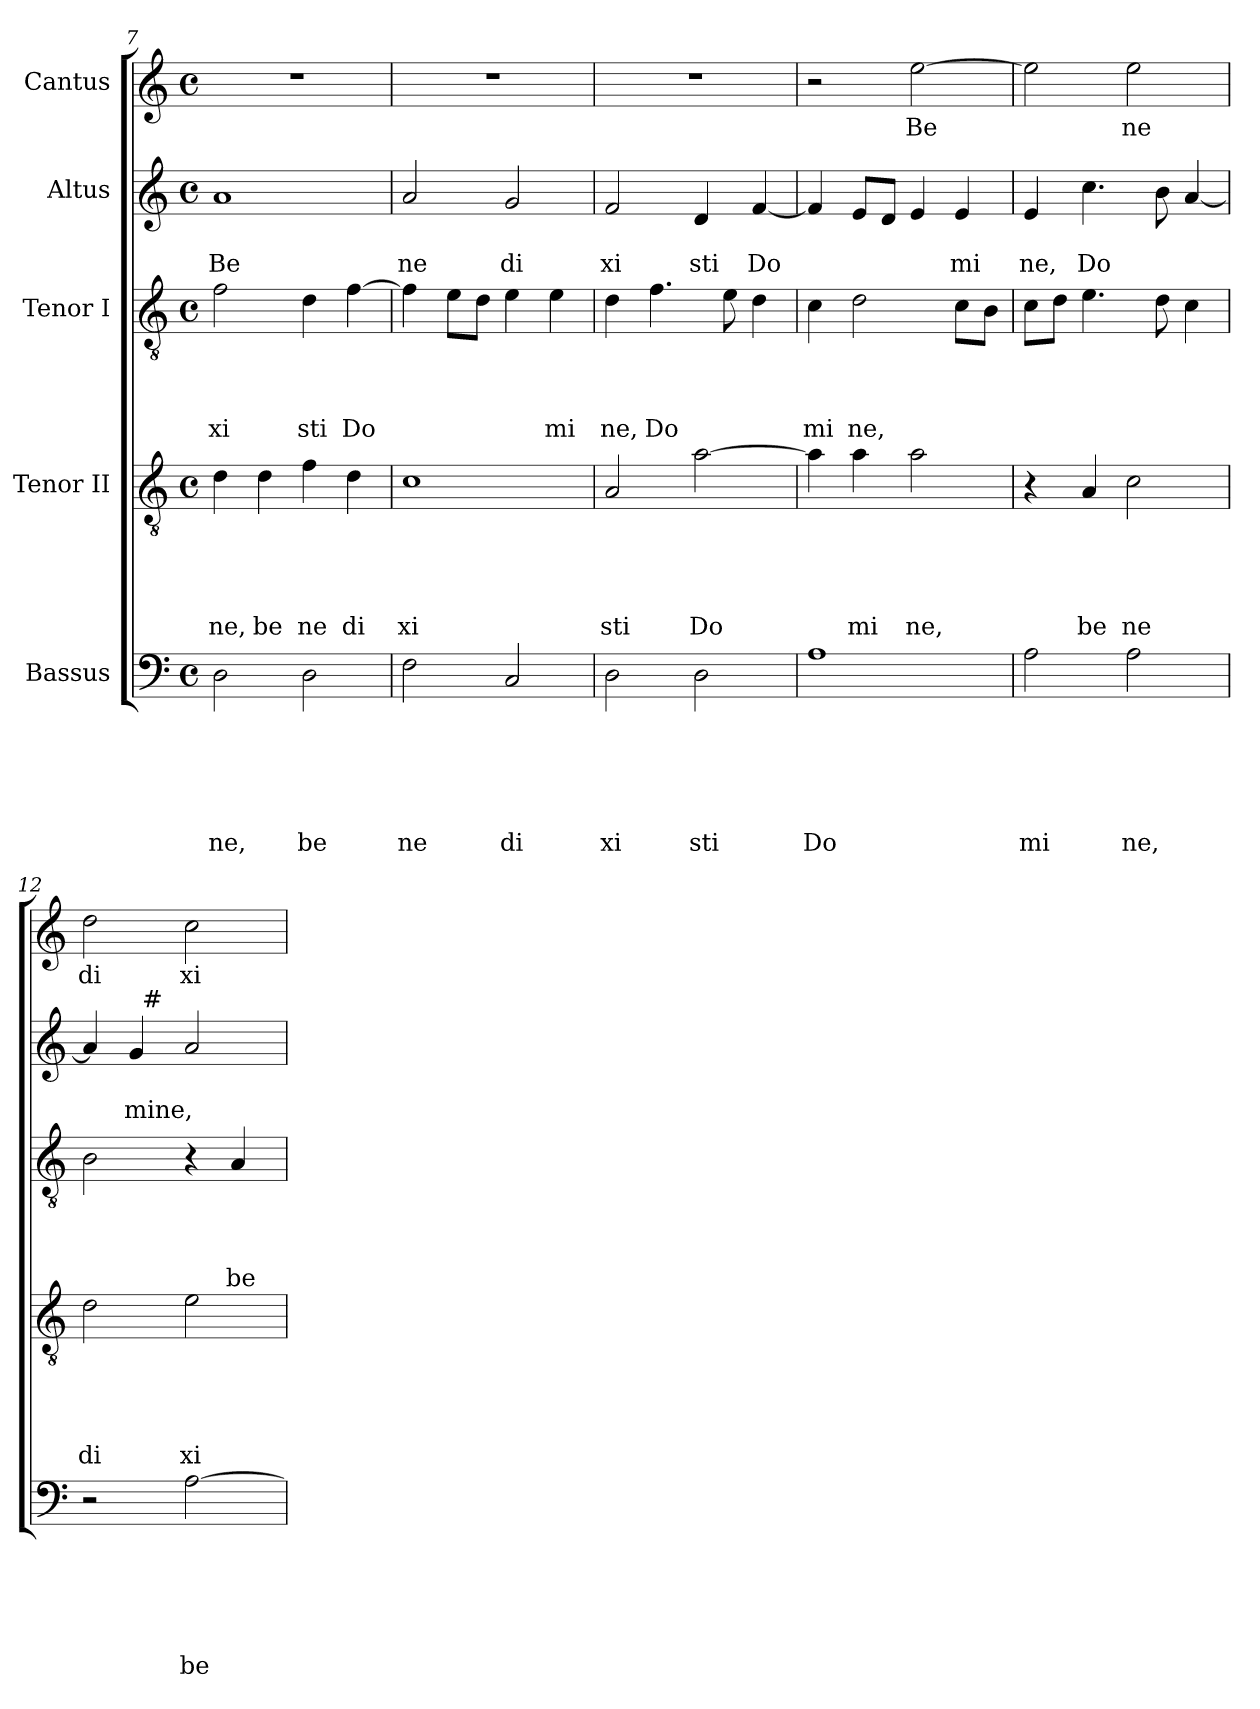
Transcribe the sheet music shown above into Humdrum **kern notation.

**kern	**text	**text	**text	**text	**text	**text	**kern	**text	**text	**text	**text	**text	**kern	**text	**text	**text	**text	**kern	**text	**text	**kern	**text
*part5	*part5	*part5	*part5	*part5	*part5	*part5	*part4	*part4	*part4	*part4	*part4	*part4	*part3	*part3	*part3	*part3	*part3	*part2	*part2	*part2	*part1	*part1
*staff5	*staff5	*staff5	*staff5	*staff5	*staff5	*staff5	*staff4	*staff4	*staff4	*staff4	*staff4	*staff4	*staff3	*staff3	*staff3	*staff3	*staff3	*staff2	*staff2	*staff2	*staff1	*staff1
*I"Bassus	*	*	*	*	*	*	*I"Tenor II	*	*	*	*	*	*I"Tenor I	*	*	*	*	*I"Altus	*	*	*I"Cantus	*
*clefF4	*	*	*	*	*	*	*clefGv2	*	*	*	*	*	*clefGv2	*	*	*	*	*clefG2	*	*	*clefG2	*
*k[]	*	*	*	*	*	*	*k[]	*	*	*	*	*	*k[]	*	*	*	*	*k[]	*	*	*k[]	*
*C:	*	*	*	*	*	*	*C:	*	*	*	*	*	*C:	*	*	*	*	*C:	*	*	*C:	*
*M4/4	*	*	*	*	*	*	*M4/4	*	*	*	*	*	*M4/4	*	*	*	*	*M4/4	*	*	*M4/4	*
*met(c)	*	*	*	*	*	*	*met(c)	*	*	*	*	*	*met(c)	*	*	*	*	*met(c)	*	*	*met(c)	*
=7	=7	=7	=7	=7	=7	=7	=7	=7	=7	=7	=7	=7	=7	=7	=7	=7	=7	=7	=7	=7	=7	=7
!	!	!	!	!	!	!LO:LY:b	!	!	!	!	!	!LO:LY:b	!	!	!	!	!LO:LY:b	!	!	!LO:LY:b	!	!
2D\	.	.	.	.	.	ne,	4d\	.	.	.	.	ne,	2f\	.	.	.	xi	1a	.	Be	1r	.
!	!	!	!	!	!	!	!	!	!	!	!	!LO:LY:b	!	!	!	!	!	!	!	!	!	!
.	.	.	.	.	.	.	4d\	.	.	.	.	be	.	.	.	.	.	.	.	.	.	.
!	!	!	!	!	!	!LO:LY:b	!	!	!	!	!	!LO:LY:b	!	!	!	!	!LO:LY:b	!	!	!	!	!
2D\	.	.	.	.	.	be	4f\	.	.	.	.	ne	4d\	.	.	.	sti	.	.	.	.	.
!	!	!	!	!	!	!	!	!	!	!	!	!LO:LY:b	!	!	!	!	!LO:LY:b	!	!	!	!	!
.	.	.	.	.	.	.	4d\	.	.	.	.	di	[<4f\	.	.	.	Do	.	.	.	.	.
!!LO:LB:g=z
=8	=8	=8	=8	=8	=8	=8	=8	=8	=8	=8	=8	=8	=8	=8	=8	=8	=8	=8	=8	=8	=8	=8
!	!	!	!	!	!	!LO:LY:b	!	!	!	!	!	!LO:LY:b	!	!	!	!	!	!	!	!LO:LY:b	!	!
2F\	.	.	.	.	.	ne	1c	.	.	.	.	xi	4f\]	.	.	.	.	2a/	.	ne	1r	.
.	.	.	.	.	.	.	.	.	.	.	.	.	8e\L	.	.	.	.	.	.	.	.	.
.	.	.	.	.	.	.	.	.	.	.	.	.	8d\J	.	.	.	.	.	.	.	.	.
!	!	!	!	!	!	!LO:LY:b	!	!	!	!	!	!	!	!	!	!	!	!	!	!LO:LY:b	!	!
2C/	.	.	.	.	.	di	.	.	.	.	.	.	4e\	.	.	.	.	2g/	.	di	.	.
!	!	!	!	!	!	!	!	!	!	!	!	!	!	!	!	!	!LO:LY:b	!	!	!	!	!
.	.	.	.	.	.	.	.	.	.	.	.	.	4e\	.	.	.	mi	.	.	.	.	.
=9	=9	=9	=9	=9	=9	=9	=9	=9	=9	=9	=9	=9	=9	=9	=9	=9	=9	=9	=9	=9	=9	=9
!	!	!	!	!	!	!LO:LY:b	!	!	!	!	!	!LO:LY:b	!	!	!	!	!LO:LY:b	!	!	!LO:LY:b	!	!
2D\	.	.	.	.	.	xi	2A/	.	.	.	.	sti	4d\	.	.	.	ne,	2f/	.	xi	1r	.
!	!	!	!	!	!	!	!	!	!	!	!	!	!	!	!	!	!LO:LY:b	!	!	!	!	!
.	.	.	.	.	.	.	.	.	.	.	.	.	4.f\	.	.	.	Do	.	.	.	.	.
!	!	!	!	!	!	!LO:LY:b	!	!	!	!	!	!LO:LY:b	!	!	!	!	!	!	!	!LO:LY:b	!	!
2D\	.	.	.	.	.	sti	[>2a\	.	.	.	.	Do	.	.	.	.	.	4d/	.	sti	.	.
.	.	.	.	.	.	.	.	.	.	.	.	.	8e\	.	.	.	.	.	.	.	.	.
!	!	!	!	!	!	!	!	!	!	!	!	!	!	!	!	!	!	!	!	!LO:LY:b	!	!
.	.	.	.	.	.	.	.	.	.	.	.	.	4d\	.	.	.	.	[<4f/	.	Do	.	.
=10	=10	=10	=10	=10	=10	=10	=10	=10	=10	=10	=10	=10	=10	=10	=10	=10	=10	=10	=10	=10	=10	=10
!	!	!	!	!	!	!LO:LY:b	!	!	!	!	!	!	!	!	!	!	!LO:LY:b	!	!	!	!	!
1A	.	.	.	.	.	Do	4a\]	.	.	.	.	.	4c\	.	.	.	mi	4f/]	.	.	2r	.
!	!	!	!	!	!	!	!	!	!	!	!	!LO:LY:b	!	!	!	!	!LO:LY:b	!	!	!	!	!
.	.	.	.	.	.	.	4a\	.	.	.	.	mi	2d\	.	.	.	ne,	8e/L	.	.	.	.
.	.	.	.	.	.	.	.	.	.	.	.	.	.	.	.	.	.	8d/J	.	.	.	.
!	!	!	!	!	!	!	!	!	!	!	!	!LO:LY:b	!	!	!	!	!	!	!	!	!	!LO:LY:b
.	.	.	.	.	.	.	2a\	.	.	.	.	ne,	.	.	.	.	.	4e/	.	.	[>2ee\	Be
!	!	!	!	!	!	!	!	!	!	!	!	!	!	!	!	!	!	!	!	!LO:LY:b	!	!
.	.	.	.	.	.	.	.	.	.	.	.	.	8c\L	.	.	.	.	4e/	.	mi	.	.
.	.	.	.	.	.	.	.	.	.	.	.	.	8B\J	.	.	.	.	.	.	.	.	.
=11	=11	=11	=11	=11	=11	=11	=11	=11	=11	=11	=11	=11	=11	=11	=11	=11	=11	=11	=11	=11	=11	=11
!	!	!	!	!	!	!LO:LY:b	!	!	!	!	!	!	!	!	!	!	!	!	!	!LO:LY:b	!	!
2A\	.	.	.	.	.	mi	4r	.	.	.	.	.	8c\L	.	.	.	.	4e/	.	ne,	2ee\]	.
.	.	.	.	.	.	.	.	.	.	.	.	.	8d\J	.	.	.	.	.	.	.	.	.
!	!	!	!	!	!	!	!	!	!	!	!	!LO:LY:b	!	!	!	!	!	!	!	!LO:LY:b	!	!
.	.	.	.	.	.	.	4A/	.	.	.	.	be	4.e\	.	.	.	.	4.cc\	.	Do	.	.
!	!	!	!	!	!	!LO:LY:b	!	!	!	!	!	!LO:LY:b	!	!	!	!	!	!	!	!	!	!LO:LY:b
2A\	.	.	.	.	.	ne,	2c\	.	.	.	.	ne	.	.	.	.	.	.	.	.	2ee\	ne
.	.	.	.	.	.	.	.	.	.	.	.	.	8d\	.	.	.	.	8b\	.	.	.	.
.	.	.	.	.	.	.	.	.	.	.	.	.	4c\	.	.	.	.	[<4a/	.	.	.	.
=12	=12	=12	=12	=12	=12	=12	=12	=12	=12	=12	=12	=12	=12	=12	=12	=12	=12	=12	=12	=12	=12	=12
!	!	!	!	!	!	!	!	!	!	!	!	!LO:LY:b	!	!	!	!	!	!	!	!	!	!LO:LY:b
*	*	*	*	*	*	*	*	*	*	*	*	*	*	*	*	*	*	*^	*	*	*	*
2r	.	.	.	.	.	.	2d\	.	.	.	.	di	2B\	.	.	.	.	4a/]	4ryy	.	.	2dd\	di
!	!	!	!	!	!	!	!	!	!	!	!	!	!	!	!	!	!	!	!	!	!LO:LY:b	!	!
.	.	.	.	.	.	.	.	.	.	.	.	.	.	.	.	.	.	4g/	32ryy	.	mine,	.	.
!	!	!	!	!	!	!	!	!	!	!	!	!	!	!	!	!	!	!	!LO:TX:a:t=#	!	!	!	!
.	.	.	.	.	.	.	.	.	.	.	.	.	.	.	.	.	.	.	2ryy	.	.	.	.
!	!	!	!	!	!	!LO:LY:b	!	!	!	!	!	!LO:LY:b	!	!	!	!	!	!	!	!	!	!	!LO:LY:b
[>2A\	.	.	.	.	.	be	2e\	.	.	.	.	xi	4r	.	.	.	.	2a/	.	.	.	2cc\	xi
!	!	!	!	!	!	!	!	!	!	!	!	!	!	!	!	!	!LO:LY:b	!	!	!	!	!	!
.	.	.	.	.	.	.	.	.	.	.	.	.	4A/	.	.	.	be	.	.	.	.	.	.
.	.	.	.	.	.	.	.	.	.	.	.	.	.	.	.	.	.	.	8..ryy	.	.	.	.
*	*	*	*	*	*	*	*	*	*	*	*	*	*	*	*	*	*	*v	*v	*	*	*	*
=	=	=	=	=	=	=	=	=	=	=	=	=	=	=	=	=	=	=	=	=	=	=
*-	*-	*-	*-	*-	*-	*-	*-	*-	*-	*-	*-	*-	*-	*-	*-	*-	*-	*-	*-	*-	*-	*-
